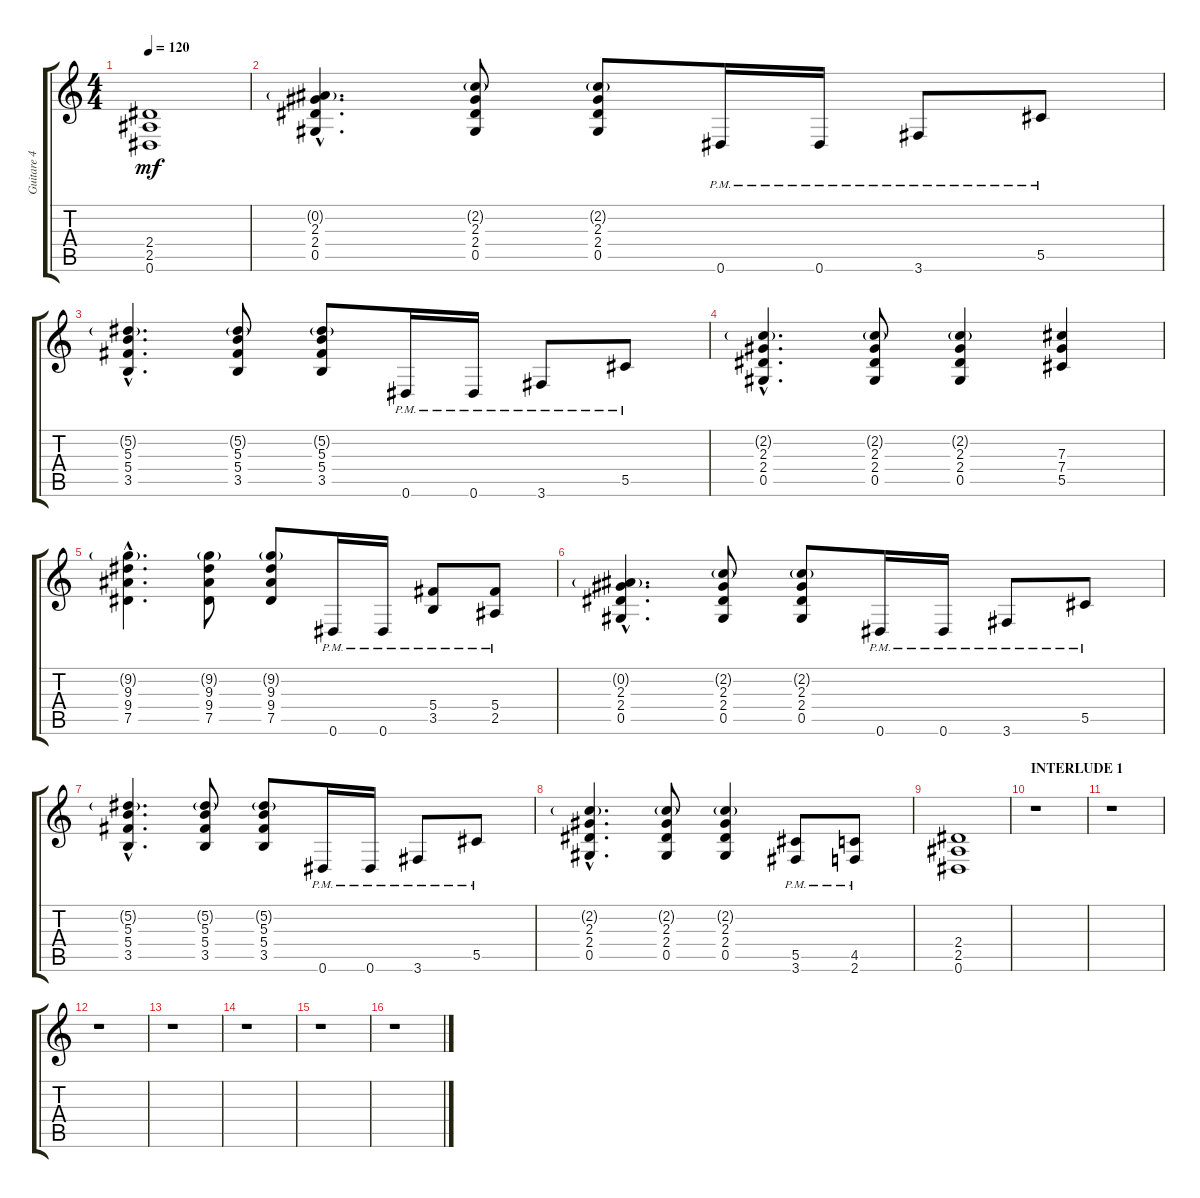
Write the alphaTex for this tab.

\track ("Guitare 4 ( Electrique )" "Guitare 4 ") {instrument distortionguitar}
\staff {score tabs}
\tuning (Eb4 Bb3 Gb3 Db3 Ab2 Eb2) {hide}
\ts (4 4)
\tempo 120
\clef g2
\ks c
(2.4 2.5 0.6).1{dy mf} |
(0.2{g hac} 2.3{hac} 2.4{hac} 0.5{hac}).4{d} (2.2{g} 2.3 2.4 0.5).8 (2.2{g} 2.3 2.4 0.5).8 0.6{pm}.16 0.6{pm}.16 3.6{pm}.8 5.5{pm}.8 |
(5.2{g hac} 5.3{hac} 5.4{hac} 3.5{hac}).4{d} (5.2{g} 5.3 5.4 3.5).8 (5.2{g} 5.3 5.4 3.5).8 0.6{pm}.16 0.6{pm}.16 3.6{pm}.8 5.5{pm}.8 |
(2.2{g hac} 2.3{hac} 2.4{hac} 0.5{hac}).4{d} (2.2{g} 2.3 2.4 0.5).8 (2.2{g} 2.3 2.4 0.5).4 (7.3 7.4 5.5).4 |
(9.2{g hac} 9.3{hac} 9.4{hac} 7.5{hac}).4{d} (9.2{g} 9.3 9.4 7.5).8 (9.2{g} 9.3 9.4 7.5).8 0.6{pm}.16 0.6{pm}.16 (5.4{pm} 3.5{pm}).8 (5.4{pm} 2.5{pm}).8 |
(0.2{g hac} 2.3{hac} 2.4{hac} 0.5{hac}).4{d} (2.2{g} 2.3 2.4 0.5).8 (2.2{g} 2.3 2.4 0.5).8 0.6{pm}.16 0.6{pm}.16 3.6{pm}.8 5.5{pm}.8 |
(5.2{g hac} 5.3{hac} 5.4{hac} 3.5{hac}).4{d} (5.2{g} 5.3 5.4 3.5).8 (5.2{g} 5.3 5.4 3.5).8 0.6{pm}.16 0.6{pm}.16 3.6{pm}.8 5.5{pm}.8 |
(2.2{g hac} 2.3{hac} 2.4{hac} 0.5{hac}).4{d} (2.2{g} 2.3 2.4 0.5).8 (2.2{g} 2.3 2.4 0.5).4 (5.5{pm} 3.6{pm}).8 (4.5{pm} 2.6{pm}).8 |
(2.4 2.5 0.6).1 |
\section ("" "INTERLUDE 1")
r.1 |
r.1 |
r.1 |
r.1 |
r.1 |
r.1 |
r.1
